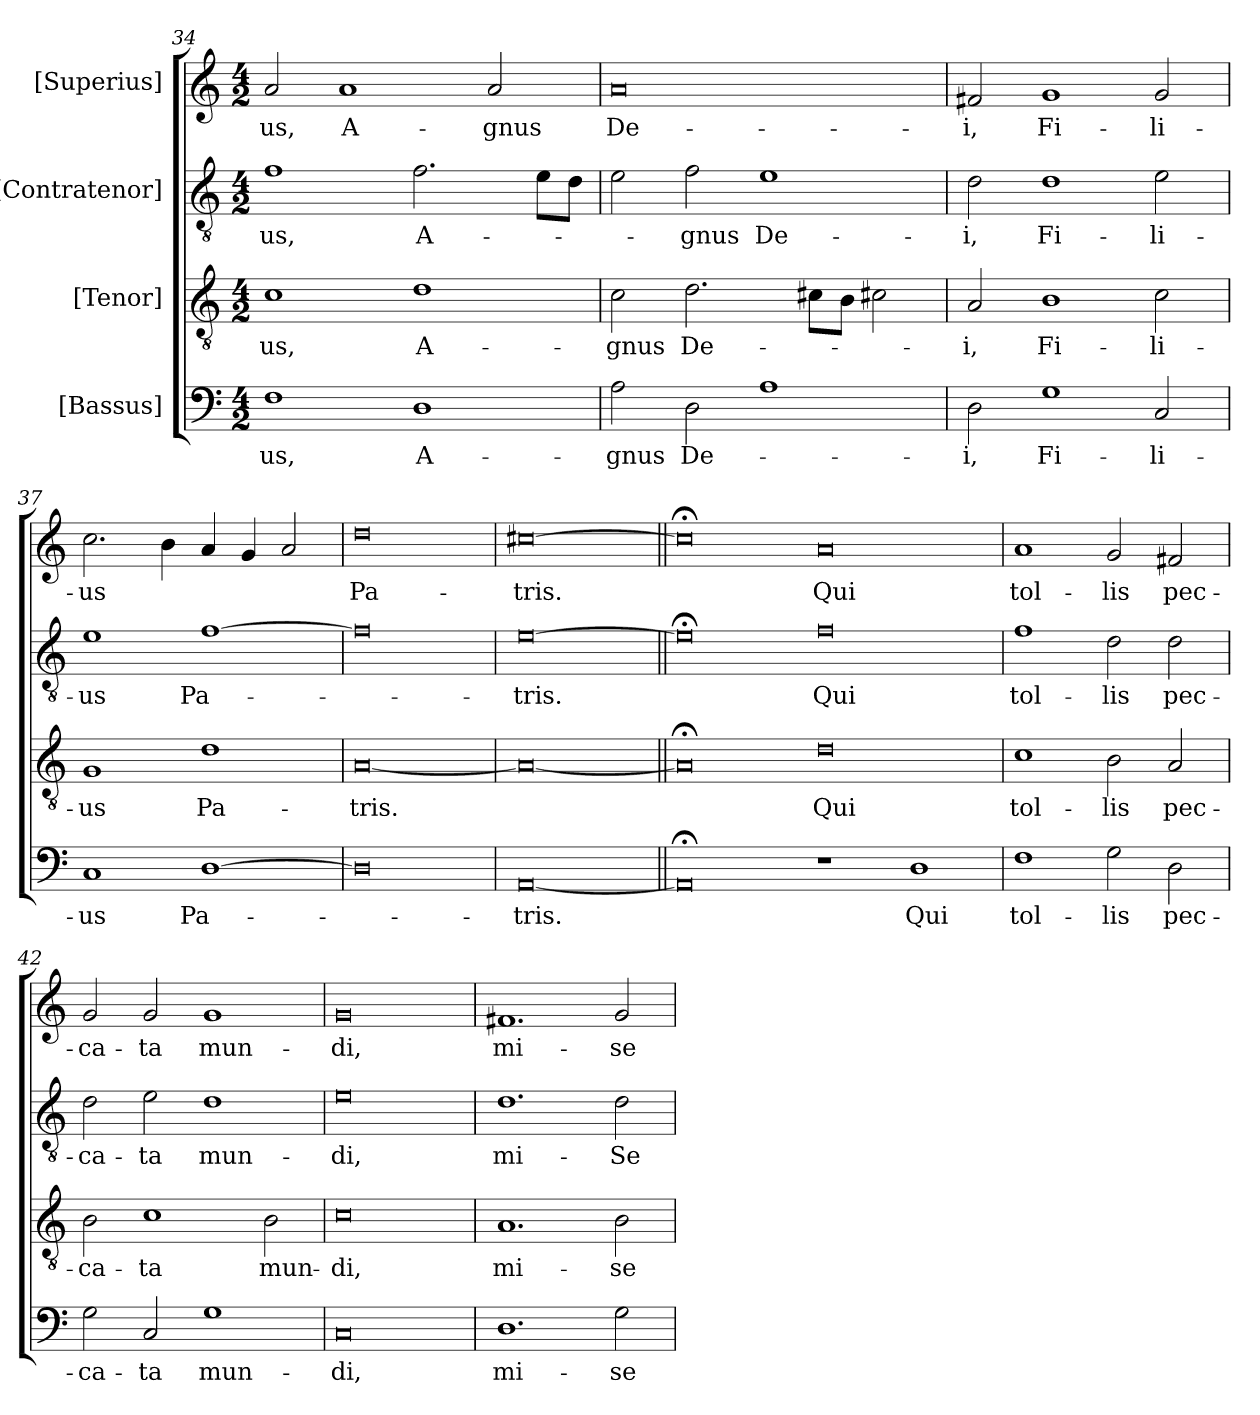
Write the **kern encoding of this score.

**kern	**text	**kern	**text	**kern	**text	**kern	**text
*part4	*part4	*part3	*part3	*part2	*part2	*part1	*part1
*staff4	*staff4	*staff3	*staff3	*staff2	*staff2	*staff1	*staff1
*I"[Bassus]	*	*I"[Tenor]	*	*I"[Contratenor]	*	*I"[Superius]	*
*clefF4	*	*clefGv2	*	*clefGv2	*	*clefG2	*
*k[]	*	*k[]	*	*k[]	*	*k[]	*
*M4/2	*	*M4/2	*	*M4/2	*	*M4/2	*
=34	=34	=34	=34	=34	=34	=34	=34
1F/	-us,	1c/	-us,	1f/	-us,	2a/	-us,
.	.	.	.	.	.	1a/	A-
1D\	A-	1d/	A-	2.f\	A-	.	.
.	.	.	.	.	.	2a/	-gnus
.	.	.	.	8e\L	.	.	.
.	.	.	.	8d\J	.	.	.
=35	=35	=35	=35	=35	=35	=35	=35
2A\	-gnus	2c\	-gnus	2e\	.	0a/	De-
2D\	De-	2.d\	De-	2f\	-gnus	.	.
1A/	.	.	.	1e/	De-	.	.
.	.	8c#X\L	.	.	.	.	.
.	.	8B\J	.	.	.	.	.
.	.	2c#X\	.	.	.	.	.
=36	=36	=36	=36	=36	=36	=36	=36
2D\	-i,	2A/	-i,	2d\	-i,	2f#X/	-i,
1G/	Fi-	1B\	Fi-	1d/	Fi-	1g/	Fi-
2C/	-li-	2c\	-li-	2e\	-li-	2g/	-li-
=37	=37	=37	=37	=37	=37	=37	=37
1C/	-us	1G/	-us	1e/	-us	2.cc\	-us
.	.	.	.	.	.	4b\	.
[1D\	Pa-	1d/	Pa-	[1f\	Pa-	4a/	.
.	.	.	.	.	.	4g/	.
.	.	.	.	.	.	2a/	.
=38	=38	=38	=38	=38	=38	=38	=38
0D\]	.	[0A/	-tris.	0f\]	.	0dd\	Pa-
=39	=39	=39	=39	=39	=39	=39	=39
[0AA/	-tris.	0A/_	.	[0e\	-tris.	[0cc#X\	-tris.
=40||	=40||	=40||	=40||	=40||	=40||	=40||	=40||
0AA;</]	.	0A;</]	.	0e;<\]	.	0cc#;<\]	.
1r	.	0d\	Qui	0f\	Qui	0a/	Qui
1D\	Qui	.	.	.	.	.	.
=41	=41	=41	=41	=41	=41	=41	=41
1F/	tol-	1c/	tol-	1f/	tol-	1a/	tol-
2G\	-lis	2B\	-lis	2d\	-lis	2g/	-lis
2D\	pec-	2A/	pec-	2d\	pec-	2f#X/	pec-
=42	=42	=42	=42	=42	=42	=42	=42
2G\	-ca-	2B\	-ca-	2d\	-ca-	2g/	-ca-
2C/	-ta	1c/	-ta	2e\	-ta	2g/	-ta
1G/	mun-	.	.	1d/	mun-	1g/	mun-
.	.	2B\	mun-	.	.	.	.
=43	=43	=43	=43	=43	=43	=43	=43
0C/	-di,	0c\	-di,	0e\	-di,	0g/	-di,
=44	=44	=44	=44	=44	=44	=44	=44
1.D\	mi-	1.A/	mi-	1.d/	mi-	1.f#X/	mi-
2G\	-se-	2B\	-se-	2d\	-Se-	2g/	-se-
=	=	=	=	=	=	=	=
*-	*-	*-	*-	*-	*-	*-	*-
